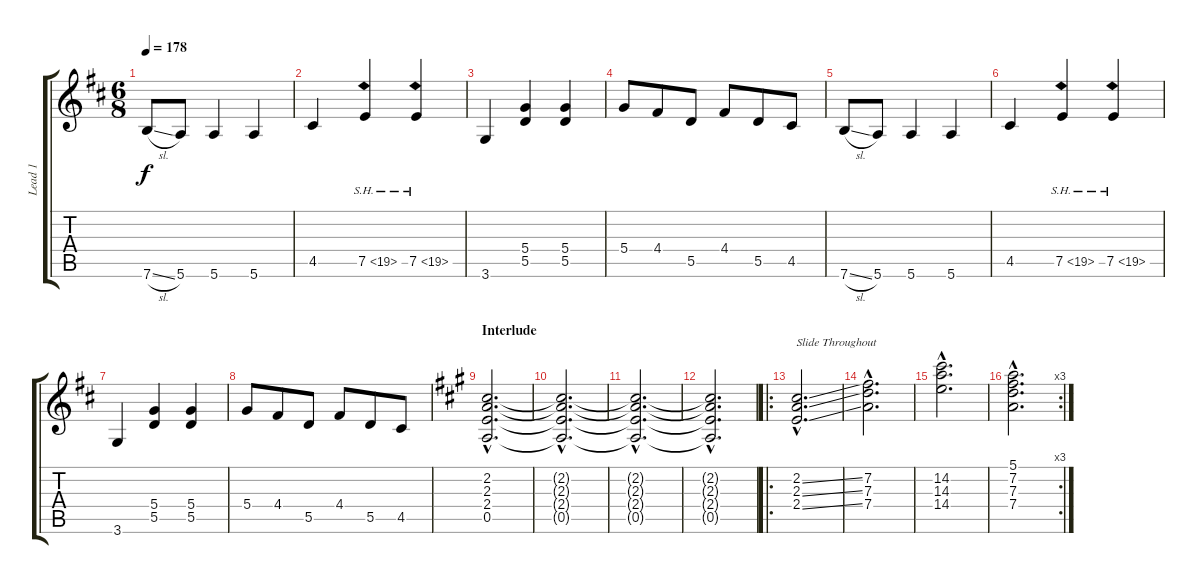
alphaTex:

\track ("Lead 1" "Lead 1") {instrument distortionguitar}
\staff {score tabs}
\tuning (E4 B3 G3 D3 A2 E2) {hide}
\ts (6 8)
\tempo 178
\clef g2
\ks d
7.6{sl}.8{dy f} 5.6.8 5.6.4 5.6.4 |
4.5.4 7.5{sh 12}.4 7.5{sh 12}.4 |
3.6.4 (5.4 5.5).4 (5.4 5.5).4 |
5.4.8 4.4.8 5.5.8 4.4.8 5.5.8 4.5.8 |
7.6{sl}.8 5.6.8 5.6.4 5.6.4 |
4.5.4 7.5{sh 12}.4 7.5{sh 12}.4 |
3.6.4 (5.4 5.5).4 (5.4 5.5).4 |
5.4.8 4.4.8 5.5.8 4.4.8 5.5.8 4.5.8 |
\section ("" "Interlude")
\ks a
(2.2{hac} 2.3{hac} 2.4{hac} 0.5{hac}).2{d volume 14} |
(2.2{hac t} 2.3{hac t} 2.4{hac t} 0.5{hac t}).2{d} |
(2.2{hac t} 2.3{hac t} 2.4{hac t} 0.5{hac t}).2{d} |
(2.2{hac t} 2.3{hac t} 2.4{hac t} 0.5{hac t}).2{d} |
\ro
(2.2{ss hac} 2.3{ss hac} 2.4{ss hac}).2{d txt "Slide Throughout"} |
(7.2{hac} 7.3{hac} 7.4{hac}).2{d} |
(14.2{hac} 14.3{hac} 14.4{hac}).2{d} |
\rc 3
(5.1{hac} 7.2{hac} 7.3{hac} 7.4{hac}).2{d}
